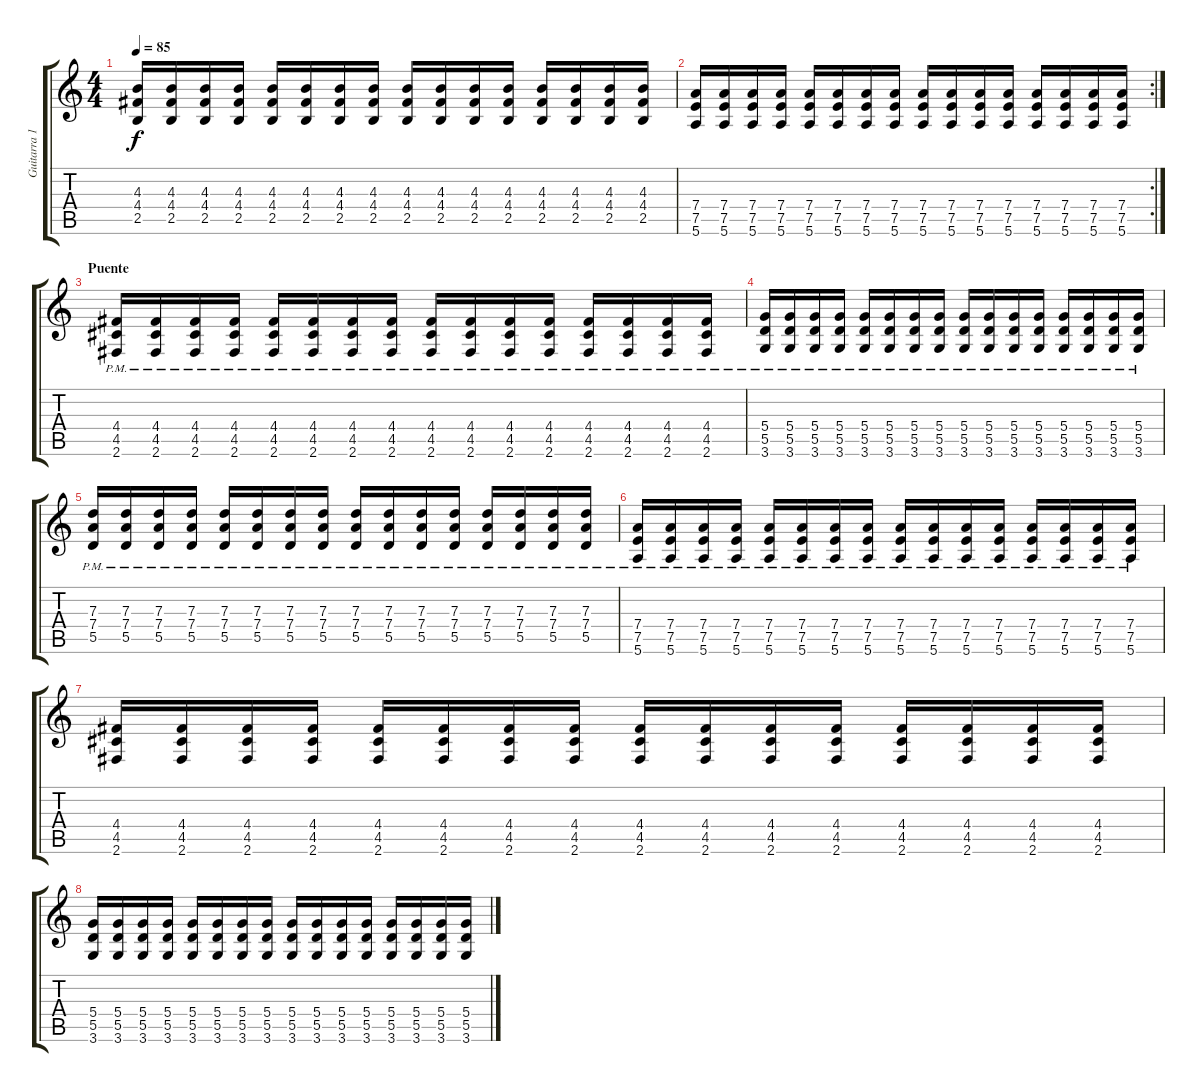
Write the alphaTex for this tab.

\track ("Guitarra 1" "Guitarra 1") {instrument distortionguitar}
\staff {score tabs}
\tuning (E4 B3 G3 D3 A2 E2) {hide}
\ts (4 4)
\tempo 85
\clef g2
\ks c
(4.3 4.4 2.5).16{dy f} (4.3 4.4 2.5).16 (4.3 4.4 2.5).16 (4.3 4.4 2.5).16 (4.3 4.4 2.5).16 (4.3 4.4 2.5).16 (4.3 4.4 2.5).16 (4.3 4.4 2.5).16 (4.3 4.4 2.5).16 (4.3 4.4 2.5).16 (4.3 4.4 2.5).16 (4.3 4.4 2.5).16 (4.3 4.4 2.5).16 (4.3 4.4 2.5).16 (4.3 4.4 2.5).16 (4.3 4.4 2.5).16 |
\rc 2
(7.4 7.5 5.6).16 (7.4 7.5 5.6).16 (7.4 7.5 5.6).16 (7.4 7.5 5.6).16 (7.4 7.5 5.6).16 (7.4 7.5 5.6).16 (7.4 7.5 5.6).16 (7.4 7.5 5.6).16 (7.4 7.5 5.6).16 (7.4 7.5 5.6).16 (7.4 7.5 5.6).16 (7.4 7.5 5.6).16 (7.4 7.5 5.6).16 (7.4 7.5 5.6).16 (7.4 7.5 5.6).16 (7.4 7.5 5.6).16 |
\section ("" "Puente")
(4.4{pm} 4.5 2.6).16 (4.4{pm} 4.5 2.6).16 (4.4{pm} 4.5 2.6).16 (4.4{pm} 4.5 2.6).16 (4.4{pm} 4.5 2.6).16 (4.4{pm} 4.5 2.6).16 (4.4{pm} 4.5 2.6).16 (4.4{pm} 4.5 2.6).16 (4.4{pm} 4.5 2.6).16 (4.4{pm} 4.5 2.6).16 (4.4{pm} 4.5 2.6).16 (4.4{pm} 4.5 2.6).16 (4.4{pm} 4.5 2.6).16 (4.4{pm} 4.5 2.6).16 (4.4{pm} 4.5 2.6).16 (4.4{pm} 4.5 2.6).16 |
(5.4{pm} 5.5 3.6).16 (5.4{pm} 5.5 3.6).16 (5.4{pm} 5.5 3.6).16 (5.4{pm} 5.5 3.6).16 (5.4{pm} 5.5 3.6).16 (5.4{pm} 5.5 3.6).16 (5.4{pm} 5.5 3.6).16 (5.4{pm} 5.5 3.6).16 (5.4{pm} 5.5 3.6).16 (5.4{pm} 5.5 3.6).16 (5.4{pm} 5.5 3.6).16 (5.4{pm} 5.5 3.6).16 (5.4{pm} 5.5 3.6).16 (5.4{pm} 5.5 3.6).16 (5.4{pm} 5.5 3.6).16 (5.4{pm} 5.5 3.6).16 |
(7.3{pm} 7.4 5.5).16 (7.3{pm} 7.4 5.5).16 (7.3{pm} 7.4 5.5).16 (7.3{pm} 7.4 5.5).16 (7.3{pm} 7.4 5.5).16 (7.3{pm} 7.4 5.5).16 (7.3{pm} 7.4 5.5).16 (7.3{pm} 7.4 5.5).16 (7.3{pm} 7.4 5.5).16 (7.3{pm} 7.4 5.5).16 (7.3{pm} 7.4 5.5).16 (7.3{pm} 7.4 5.5).16 (7.3{pm} 7.4 5.5).16 (7.3{pm} 7.4 5.5).16 (7.3{pm} 7.4 5.5).16 (7.3{pm} 7.4 5.5).16 |
(7.4{pm} 7.5 5.6).16 (7.4{pm} 7.5 5.6).16 (7.4{pm} 7.5 5.6).16 (7.4{pm} 7.5 5.6).16 (7.4{pm} 7.5 5.6).16 (7.4{pm} 7.5 5.6).16 (7.4{pm} 7.5 5.6).16 (7.4{pm} 7.5 5.6).16 (7.4{pm} 7.5 5.6).16 (7.4{pm} 7.5 5.6).16 (7.4{pm} 7.5 5.6).16 (7.4{pm} 7.5 5.6).16 (7.4{pm} 7.5 5.6).16 (7.4{pm} 7.5 5.6).16 (7.4{pm} 7.5 5.6).16 (7.4{pm} 7.5 5.6).16 |
(4.4 4.5 2.6).16 (4.4 4.5 2.6).16 (4.4 4.5 2.6).16 (4.4 4.5 2.6).16 (4.4 4.5 2.6).16 (4.4 4.5 2.6).16 (4.4 4.5 2.6).16 (4.4 4.5 2.6).16 (4.4 4.5 2.6).16 (4.4 4.5 2.6).16 (4.4 4.5 2.6).16 (4.4 4.5 2.6).16 (4.4 4.5 2.6).16 (4.4 4.5 2.6).16 (4.4 4.5 2.6).16 (4.4 4.5 2.6).16 |
(5.4 5.5 3.6).16 (5.4 5.5 3.6).16 (5.4 5.5 3.6).16 (5.4 5.5 3.6).16 (5.4 5.5 3.6).16 (5.4 5.5 3.6).16 (5.4 5.5 3.6).16 (5.4 5.5 3.6).16 (5.4 5.5 3.6).16 (5.4 5.5 3.6).16 (5.4 5.5 3.6).16 (5.4 5.5 3.6).16 (5.4 5.5 3.6).16 (5.4 5.5 3.6).16 (5.4 5.5 3.6).16 (5.4 5.5 3.6).16
